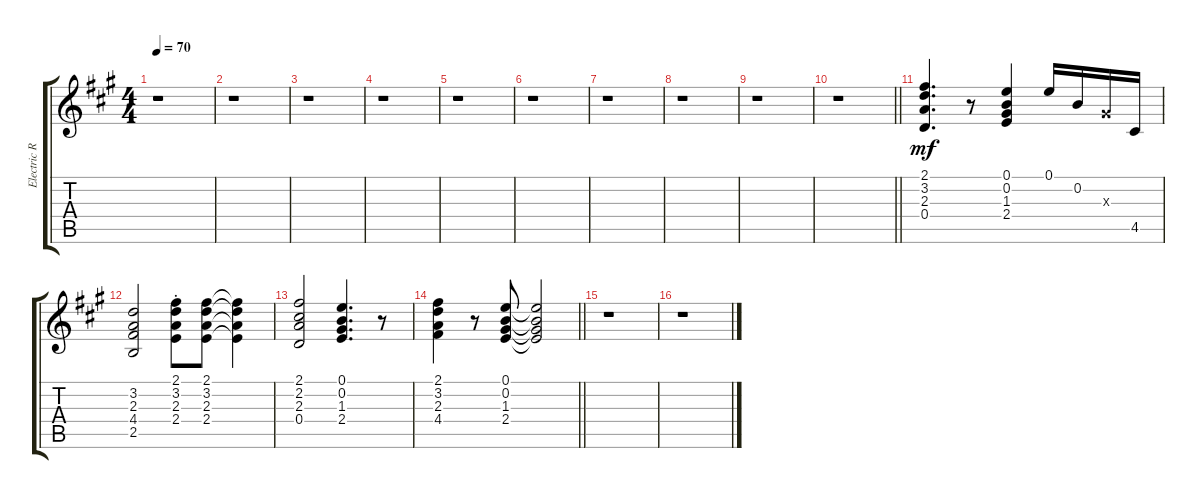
\track ("Electric Rhythm, Clean" "Electric R") {instrument electricguitarclean}
\staff {score tabs}
\tuning (E4 B3 G3 D3 A2 E2) {hide}
\ts (4 4)
\tempo 70
\clef g2
\ks a
r.1{dy mf} |
r.1 |
r.1 |
r.1 |
r.1 |
r.1 |
r.1 |
r.1 |
r.1 |
\barLineRight lightlight
r.1 |
(2.1 3.2 2.3 0.4).4{d} r.8 (0.1 0.2 1.3 2.4).4 0.1.16 0.2.16 1.3{x}.16 4.5.16 |
(3.2 2.3 4.4 2.5).2 (2.1{st} 3.2{st} 2.3{st} 2.4{st}).8 (2.1 3.2 2.3 2.4).8 (2.1{t} 3.2{t} 2.3{t} 2.4{t}).4 |
(2.1 2.2 2.3 0.4).2 (0.1 0.2 1.3 2.4).4{d} r.8 |
\barLineRight lightlight
(2.1 3.2 2.3 4.4).4 r.8 (0.1 0.2 1.3 2.4).8 (0.1{t} 0.2{t} 1.3{t} 2.4{t}).2 |
r.1 |
r.1
